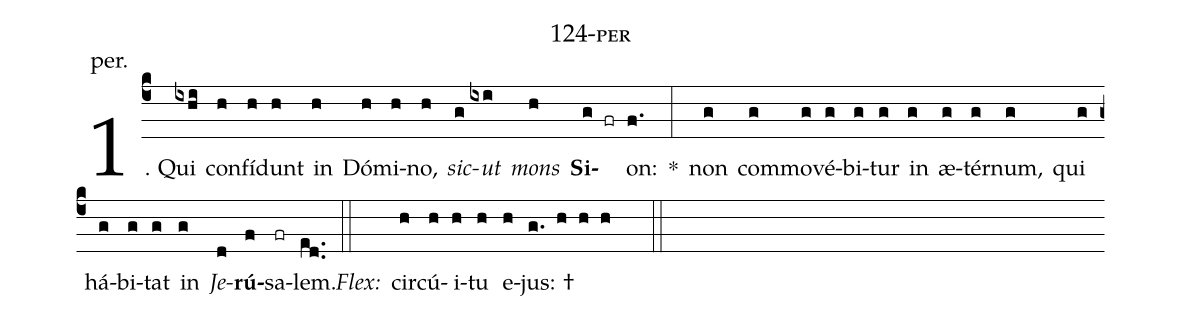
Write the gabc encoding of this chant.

name: 124-per;
annotation: per.;
%%
(c4)1. Qui(ixhi) con(h)fí(h)dunt(h) in(h) Dó(h)mi(h)no,(h) <i>sic</i>(g)<i>ut</i>(ixi) <i>mons</i>(h) <b>Si</b>(g fr)on:(f.) *(:) non(g) com(g)mo(g)vé(g)bi(g)tur(g) in(g) æ(g)tér(g)num,(g) qui(g) há(g)bi(g)tat(g) in(g) <i>Je</i>(d)<b>rú</b>(f)sa(fr)lem.(ed..) (::)
<i>Flex:</i>()  cir(h)cú(h)i(h)tu(h) e(h)jus: †(g. h h h  ::)
